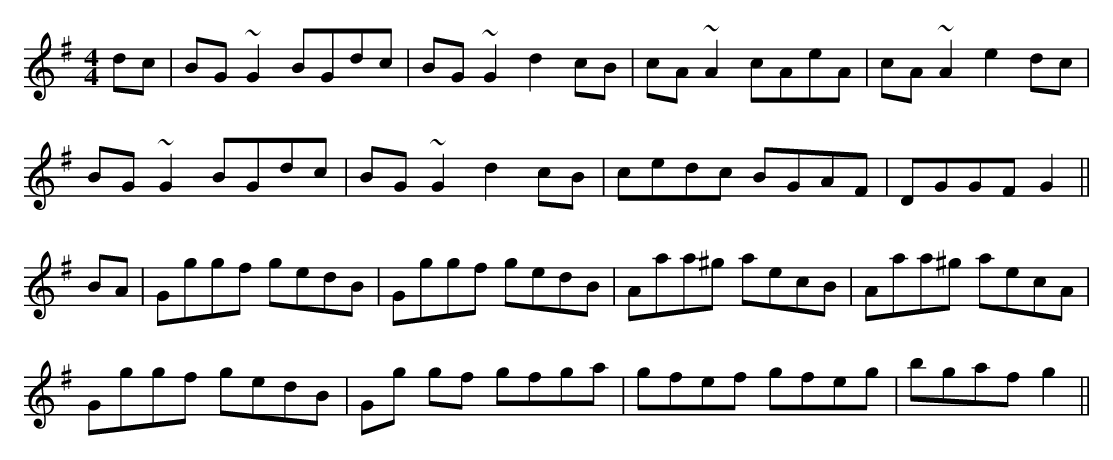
X:1
M:4/4
K:G
dc|BG~G2 BGdc|BG~G2 d2 cB|cA~A2 cAeA|cA~A2 e2 dc|
BG~G2 BGdc|BG~G2 d2 cB|cedc BGAF|DGGF G2||
BA|Gggf gedB|Gggf gedB|Aaa^g aecB|Aaa^g aecA|
Gggf gedB|Gg gf gfga|gfef gfeg|bgaf g2||
